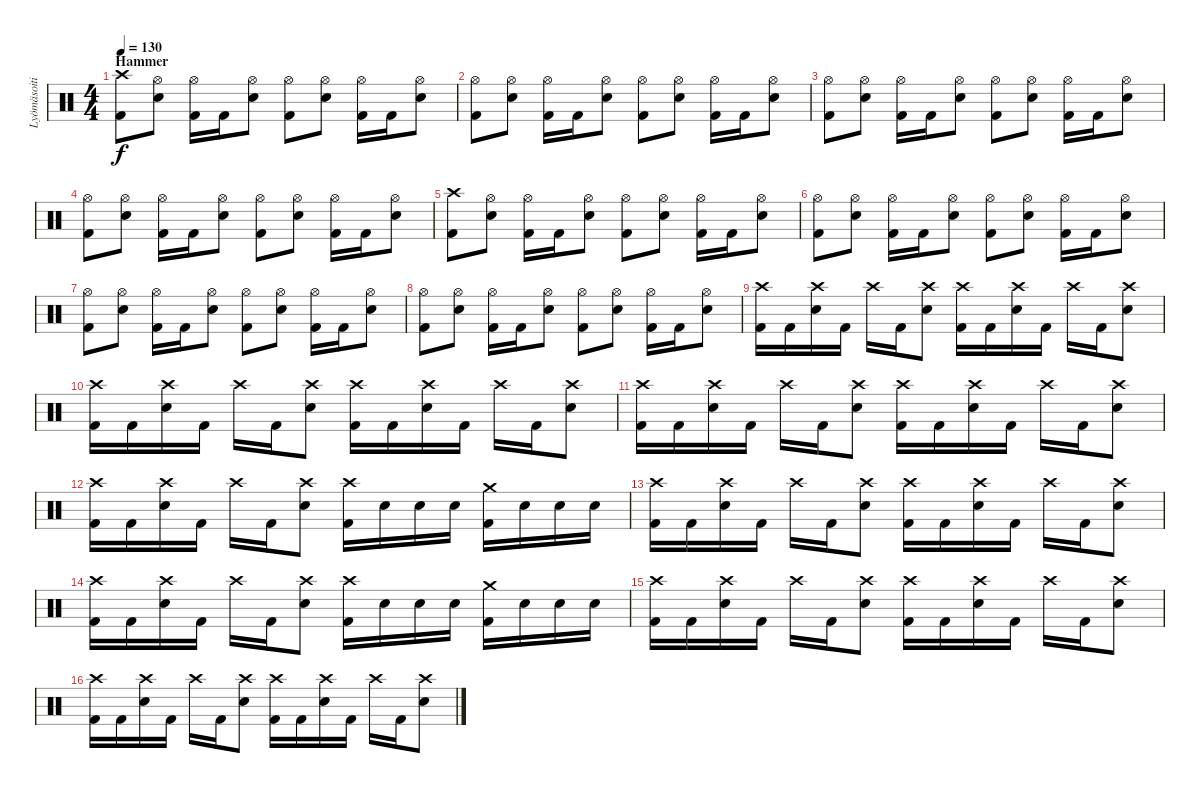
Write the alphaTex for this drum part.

\track ("Lyömäsoitin" "Lyömäsoiti") {instrument percussion}
\staff {score}
\articulation defaults
\ts (4 4)
\section ("" "Hammer")
\tempo 130
\clef neutral
\ks c
("Crash high (hit)" "Kick (hit) 2").8{dy f} ("Hi-Hat (open)" "Snare (hit) 2").8 ("Hi-Hat (open)" "Kick (hit) 2").16 "Kick (hit) 2".16 ("Hi-Hat (open)" "Snare (hit) 2").8 ("Hi-Hat (open)" "Kick (hit) 2").8 ("Hi-Hat (open)" "Snare (hit) 2").8 ("Hi-Hat (open)" "Kick (hit) 2").16 "Kick (hit) 2".16 ("Hi-Hat (open)" "Snare (hit) 2").8 |
("Hi-Hat (open)" "Kick (hit) 2").8 ("Hi-Hat (open)" "Snare (hit) 2").8 ("Hi-Hat (open)" "Kick (hit) 2").16 "Kick (hit) 2".16 ("Hi-Hat (open)" "Snare (hit) 2").8 ("Hi-Hat (open)" "Kick (hit) 2").8 ("Hi-Hat (open)" "Snare (hit) 2").8 ("Hi-Hat (open)" "Kick (hit) 2").16 "Kick (hit) 2".16 ("Hi-Hat (open)" "Snare (hit) 2").8 |
("Hi-Hat (open)" "Kick (hit) 2").8 ("Hi-Hat (open)" "Snare (hit) 2").8 ("Hi-Hat (open)" "Kick (hit) 2").16 "Kick (hit) 2".16 ("Hi-Hat (open)" "Snare (hit) 2").8 ("Hi-Hat (open)" "Kick (hit) 2").8 ("Hi-Hat (open)" "Snare (hit) 2").8 ("Hi-Hat (open)" "Kick (hit) 2").16 "Kick (hit) 2".16 ("Hi-Hat (open)" "Snare (hit) 2").8 |
("Hi-Hat (open)" "Kick (hit) 2").8 ("Hi-Hat (open)" "Snare (hit) 2").8 ("Hi-Hat (open)" "Kick (hit) 2").16 "Kick (hit) 2".16 ("Hi-Hat (open)" "Snare (hit) 2").8 ("Hi-Hat (open)" "Kick (hit) 2").8 ("Hi-Hat (open)" "Snare (hit) 2").8 ("Hi-Hat (open)" "Kick (hit) 2").16 "Kick (hit) 2".16 ("Hi-Hat (open)" "Snare (hit) 2").8 |
("Crash high (hit)" "Kick (hit) 2").8 ("Hi-Hat (open)" "Snare (hit) 2").8 ("Hi-Hat (open)" "Kick (hit) 2").16 "Kick (hit) 2".16 ("Hi-Hat (open)" "Snare (hit) 2").8 ("Hi-Hat (open)" "Kick (hit) 2").8 ("Hi-Hat (open)" "Snare (hit) 2").8 ("Hi-Hat (open)" "Kick (hit) 2").16 "Kick (hit) 2".16 ("Hi-Hat (open)" "Snare (hit) 2").8 |
("Hi-Hat (open)" "Kick (hit) 2").8 ("Hi-Hat (open)" "Snare (hit) 2").8 ("Hi-Hat (open)" "Kick (hit) 2").16 "Kick (hit) 2".16 ("Hi-Hat (open)" "Snare (hit) 2").8 ("Hi-Hat (open)" "Kick (hit) 2").8 ("Hi-Hat (open)" "Snare (hit) 2").8 ("Hi-Hat (open)" "Kick (hit) 2").16 "Kick (hit) 2".16 ("Hi-Hat (open)" "Snare (hit) 2").8 |
("Hi-Hat (open)" "Kick (hit) 2").8 ("Hi-Hat (open)" "Snare (hit) 2").8 ("Hi-Hat (open)" "Kick (hit) 2").16 "Kick (hit) 2".16 ("Hi-Hat (open)" "Snare (hit) 2").8 ("Hi-Hat (open)" "Kick (hit) 2").8 ("Hi-Hat (open)" "Snare (hit) 2").8 ("Hi-Hat (open)" "Kick (hit) 2").16 "Kick (hit) 2".16 ("Hi-Hat (open)" "Snare (hit) 2").8 |
("Hi-Hat (open)" "Kick (hit) 2").8 ("Hi-Hat (open)" "Snare (hit) 2").8 ("Hi-Hat (open)" "Kick (hit) 2").16 "Kick (hit) 2".16 ("Hi-Hat (open)" "Snare (hit) 2").8 ("Hi-Hat (open)" "Kick (hit) 2").8 ("Hi-Hat (open)" "Snare (hit) 2").8 ("Hi-Hat (open)" "Kick (hit) 2").16 "Kick (hit) 2".16 ("Hi-Hat (open)" "Snare (hit) 2").8 |
("Crash high (hit)" "Kick (hit) 2").16 "Kick (hit) 2".16 ("Crash high (hit)" "Snare (hit) 2").16 "Kick (hit) 2".16 "Crash high (hit)".16 "Kick (hit) 2".16 ("Crash high (hit)" "Snare (hit) 2").8 ("Crash high (hit)" "Kick (hit) 2").16 "Kick (hit) 2".16 ("Crash high (hit)" "Snare (hit) 2").16 "Kick (hit) 2".16 "Crash high (hit)".16 "Kick (hit) 2".16 ("Crash high (hit)" "Snare (hit) 2").8 |
("Crash high (hit)" "Kick (hit) 2").16 "Kick (hit) 2".16 ("Crash high (hit)" "Snare (hit) 2").16 "Kick (hit) 2".16 "Crash high (hit)".16 "Kick (hit) 2".16 ("Crash high (hit)" "Snare (hit) 2").8 ("Crash high (hit)" "Kick (hit) 2").16 "Kick (hit) 2".16 ("Crash high (hit)" "Snare (hit) 2").16 "Kick (hit) 2".16 "Crash high (hit)".16 "Kick (hit) 2".16 ("Crash high (hit)" "Snare (hit) 2").8 |
("Crash high (hit)" "Kick (hit) 2").16 "Kick (hit) 2".16 ("Crash high (hit)" "Snare (hit) 2").16 "Kick (hit) 2".16 "Crash high (hit)".16 "Kick (hit) 2".16 ("Crash high (hit)" "Snare (hit) 2").8 ("Crash high (hit)" "Kick (hit) 2").16 "Kick (hit) 2".16 ("Crash high (hit)" "Snare (hit) 2").16 "Kick (hit) 2".16 "Crash high (hit)".16 "Kick (hit) 2".16 ("Crash high (hit)" "Snare (hit) 2").8 |
("Crash high (hit)" "Kick (hit) 2").16 "Kick (hit) 2".16 ("Crash high (hit)" "Snare (hit) 2").16 "Kick (hit) 2".16 "Crash high (hit)".16 "Kick (hit) 2".16 ("Crash high (hit)" "Snare (hit) 2").8 ("Crash high (hit)" "Kick (hit) 2").16 "Snare (hit) 2".16 "Snare (hit) 2".16 "Snare (hit) 2".16 ("Crash medium (hit)" "Kick (hit) 2").16 "Snare (hit) 2".16 "Snare (hit) 2".16 "Snare (hit) 2".16 |
("Crash high (hit)" "Kick (hit) 2").16 "Kick (hit) 2".16 ("Crash high (hit)" "Snare (hit) 2").16 "Kick (hit) 2".16 "Crash high (hit)".16 "Kick (hit) 2".16 ("Crash high (hit)" "Snare (hit) 2").8 ("Crash high (hit)" "Kick (hit) 2").16 "Kick (hit) 2".16 ("Crash high (hit)" "Snare (hit) 2").16 "Kick (hit) 2".16 "Crash high (hit)".16 "Kick (hit) 2".16 ("Crash high (hit)" "Snare (hit) 2").8 |
("Crash high (hit)" "Kick (hit) 2").16 "Kick (hit) 2".16 ("Crash high (hit)" "Snare (hit) 2").16 "Kick (hit) 2".16 "Crash high (hit)".16 "Kick (hit) 2".16 ("Crash high (hit)" "Snare (hit) 2").8 ("Crash high (hit)" "Kick (hit) 2").16 "Snare (hit) 2".16 "Snare (hit) 2".16 "Snare (hit) 2".16 ("Crash medium (hit)" "Kick (hit) 2").16 "Snare (hit) 2".16 "Snare (hit) 2".16 "Snare (hit) 2".16 |
("Crash high (hit)" "Kick (hit) 2").16 "Kick (hit) 2".16 ("Crash high (hit)" "Snare (hit) 2").16 "Kick (hit) 2".16 "Crash high (hit)".16 "Kick (hit) 2".16 ("Crash high (hit)" "Snare (hit) 2").8 ("Crash high (hit)" "Kick (hit) 2").16 "Kick (hit) 2".16 ("Crash high (hit)" "Snare (hit) 2").16 "Kick (hit) 2".16 "Crash high (hit)".16 "Kick (hit) 2".16 ("Crash high (hit)" "Snare (hit) 2").8 |
("Crash high (hit)" "Kick (hit) 2").16 "Kick (hit) 2".16 ("Crash high (hit)" "Snare (hit) 2").16 "Kick (hit) 2".16 "Crash high (hit)".16 "Kick (hit) 2".16 ("Crash high (hit)" "Snare (hit) 2").8 ("Crash high (hit)" "Kick (hit) 2").16 "Kick (hit) 2".16 ("Crash high (hit)" "Snare (hit) 2").16 "Kick (hit) 2".16 "Crash high (hit)".16 "Kick (hit) 2".16 ("Crash high (hit)" "Snare (hit) 2").8
